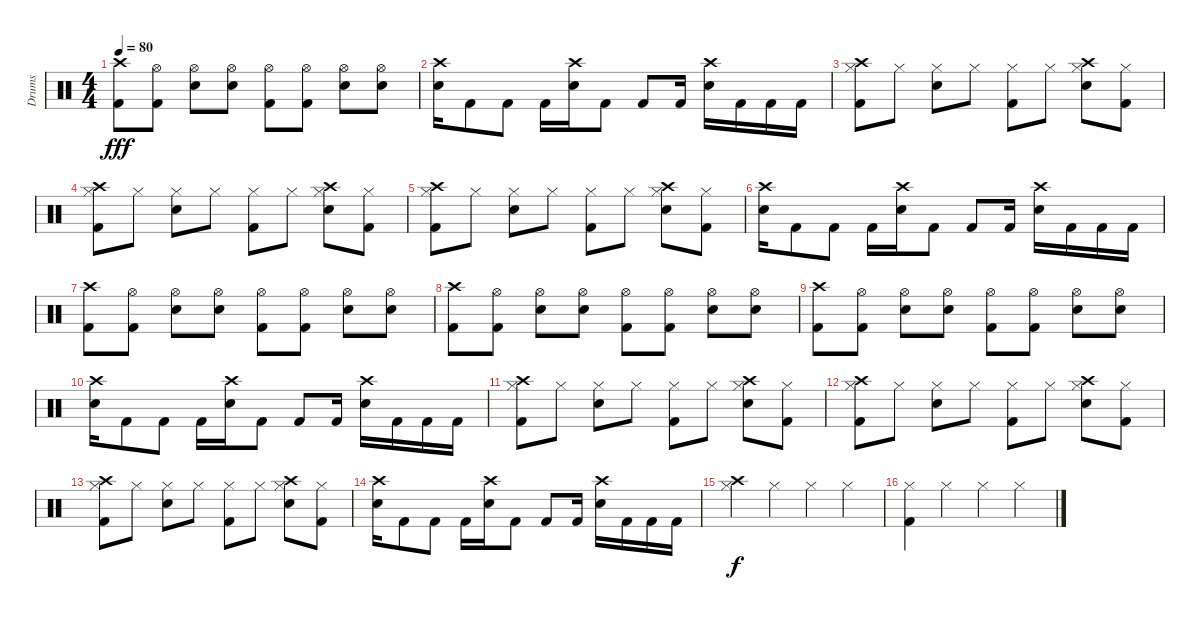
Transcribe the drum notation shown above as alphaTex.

\track ("Drums" "Drums") {instrument percussion}
\staff {score}
\articulation defaults
\ts (4 4)
\tempo 80
\clef neutral
\ks c
("Crash high (hit)" "Kick (hit) 2").8{dy fff} ("Hi-Hat (open)" "Kick (hit) 2").8 ("Hi-Hat (open)" "Electric Snare (hit)").8 ("Hi-Hat (open)" "Electric Snare (hit)").8 ("Hi-Hat (open)" "Kick (hit) 2").8 ("Hi-Hat (open)" "Kick (hit) 2").8 ("Hi-Hat (open)" "Electric Snare (hit)").8 ("Hi-Hat (open)" "Electric Snare (hit)").8 |
("Crash high (hit)" "Electric Snare (hit)").16 "Kick (hit) 2".8 "Kick (hit) 2".8 "Kick (hit) 2".16 ("Crash high (hit)" "Electric Snare (hit)").16 "Kick (hit) 2".8 "Kick (hit) 2".8 "Kick (hit) 2".16 ("Crash high (hit)" "Electric Snare (hit)").16 "Kick (hit) 2".16 "Kick (hit) 2".16 "Kick (hit) 2".16 |
("Crash high (hit)" "Kick (hit) 2" "Hi-Hat (closed)").8 "Hi-Hat (closed)".8 ("Electric Snare (hit)" "Hi-Hat (closed)").8 "Hi-Hat (closed)".8 ("Kick (hit) 2" "Hi-Hat (closed)").8 "Hi-Hat (closed)".8 ("Crash high (hit)" "Electric Snare (hit)" "Hi-Hat (closed)").8 ("Kick (hit) 2" "Hi-Hat (closed)").8 |
("Crash high (hit)" "Kick (hit) 2" "Hi-Hat (closed)").8 "Hi-Hat (closed)".8 ("Electric Snare (hit)" "Hi-Hat (closed)").8 "Hi-Hat (closed)".8 ("Kick (hit) 2" "Hi-Hat (closed)").8 "Hi-Hat (closed)".8 ("Crash high (hit)" "Electric Snare (hit)" "Hi-Hat (closed)").8 ("Kick (hit) 2" "Hi-Hat (closed)").8 |
("Crash high (hit)" "Kick (hit) 2" "Hi-Hat (closed)").8 "Hi-Hat (closed)".8 ("Electric Snare (hit)" "Hi-Hat (closed)").8 "Hi-Hat (closed)".8 ("Kick (hit) 2" "Hi-Hat (closed)").8 "Hi-Hat (closed)".8 ("Crash high (hit)" "Electric Snare (hit)" "Hi-Hat (closed)").8 ("Kick (hit) 2" "Hi-Hat (closed)").8 |
("Crash high (hit)" "Electric Snare (hit)").16 "Kick (hit) 2".8 "Kick (hit) 2".8 "Kick (hit) 2".16 ("Crash high (hit)" "Electric Snare (hit)").16 "Kick (hit) 2".8 "Kick (hit) 2".8 "Kick (hit) 2".16 ("Crash high (hit)" "Electric Snare (hit)").16 "Kick (hit) 2".16 "Kick (hit) 2".16 "Kick (hit) 2".16 |
("Crash high (hit)" "Kick (hit) 2").8 ("Hi-Hat (open)" "Kick (hit) 2").8 ("Hi-Hat (open)" "Electric Snare (hit)").8 ("Hi-Hat (open)" "Electric Snare (hit)").8 ("Hi-Hat (open)" "Kick (hit) 2").8 ("Hi-Hat (open)" "Kick (hit) 2").8 ("Hi-Hat (open)" "Electric Snare (hit)").8 ("Hi-Hat (open)" "Electric Snare (hit)").8 |
("Crash high (hit)" "Kick (hit) 2").8 ("Hi-Hat (open)" "Kick (hit) 2").8 ("Hi-Hat (open)" "Electric Snare (hit)").8 ("Hi-Hat (open)" "Electric Snare (hit)").8 ("Hi-Hat (open)" "Kick (hit) 2").8 ("Hi-Hat (open)" "Kick (hit) 2").8 ("Hi-Hat (open)" "Electric Snare (hit)").8 ("Hi-Hat (open)" "Electric Snare (hit)").8 |
("Crash high (hit)" "Kick (hit) 2").8 ("Hi-Hat (open)" "Kick (hit) 2").8 ("Hi-Hat (open)" "Electric Snare (hit)").8 ("Hi-Hat (open)" "Electric Snare (hit)").8 ("Hi-Hat (open)" "Kick (hit) 2").8 ("Hi-Hat (open)" "Kick (hit) 2").8 ("Hi-Hat (open)" "Electric Snare (hit)").8 ("Hi-Hat (open)" "Electric Snare (hit)").8 |
("Crash high (hit)" "Electric Snare (hit)").16 "Kick (hit) 2".8 "Kick (hit) 2".8 "Kick (hit) 2".16 ("Crash high (hit)" "Electric Snare (hit)").16 "Kick (hit) 2".8 "Kick (hit) 2".8 "Kick (hit) 2".16 ("Crash high (hit)" "Electric Snare (hit)").16 "Kick (hit) 2".16 "Kick (hit) 2".16 "Kick (hit) 2".16 |
("Crash high (hit)" "Kick (hit) 2" "Hi-Hat (closed)").8 "Hi-Hat (closed)".8 ("Electric Snare (hit)" "Hi-Hat (closed)").8 "Hi-Hat (closed)".8 ("Kick (hit) 2" "Hi-Hat (closed)").8 "Hi-Hat (closed)".8 ("Crash high (hit)" "Electric Snare (hit)" "Hi-Hat (closed)").8 ("Kick (hit) 2" "Hi-Hat (closed)").8 |
("Crash high (hit)" "Kick (hit) 2" "Hi-Hat (closed)").8 "Hi-Hat (closed)".8 ("Electric Snare (hit)" "Hi-Hat (closed)").8 "Hi-Hat (closed)".8 ("Kick (hit) 2" "Hi-Hat (closed)").8 "Hi-Hat (closed)".8 ("Crash high (hit)" "Electric Snare (hit)" "Hi-Hat (closed)").8 ("Kick (hit) 2" "Hi-Hat (closed)").8 |
("Crash high (hit)" "Kick (hit) 2" "Hi-Hat (closed)").8 "Hi-Hat (closed)".8 ("Electric Snare (hit)" "Hi-Hat (closed)").8 "Hi-Hat (closed)".8 ("Kick (hit) 2" "Hi-Hat (closed)").8 "Hi-Hat (closed)".8 ("Crash high (hit)" "Electric Snare (hit)" "Hi-Hat (closed)").8 ("Kick (hit) 2" "Hi-Hat (closed)").8 |
("Crash high (hit)" "Electric Snare (hit)").16 "Kick (hit) 2".8 "Kick (hit) 2".8 "Kick (hit) 2".16 ("Crash high (hit)" "Electric Snare (hit)").16 "Kick (hit) 2".8 "Kick (hit) 2".8 "Kick (hit) 2".16 ("Crash high (hit)" "Electric Snare (hit)").16 "Kick (hit) 2".16 "Kick (hit) 2".16 "Kick (hit) 2".16 |
("Crash high (hit)" "Hi-Hat (closed)").4{dy f} "Hi-Hat (closed)".4 "Hi-Hat (closed)".4 "Hi-Hat (closed)".4 |
("Hi-Hat (closed)" "Kick (hit) 2").4 "Hi-Hat (closed)".4 "Hi-Hat (closed)".4 "Hi-Hat (closed)".4
